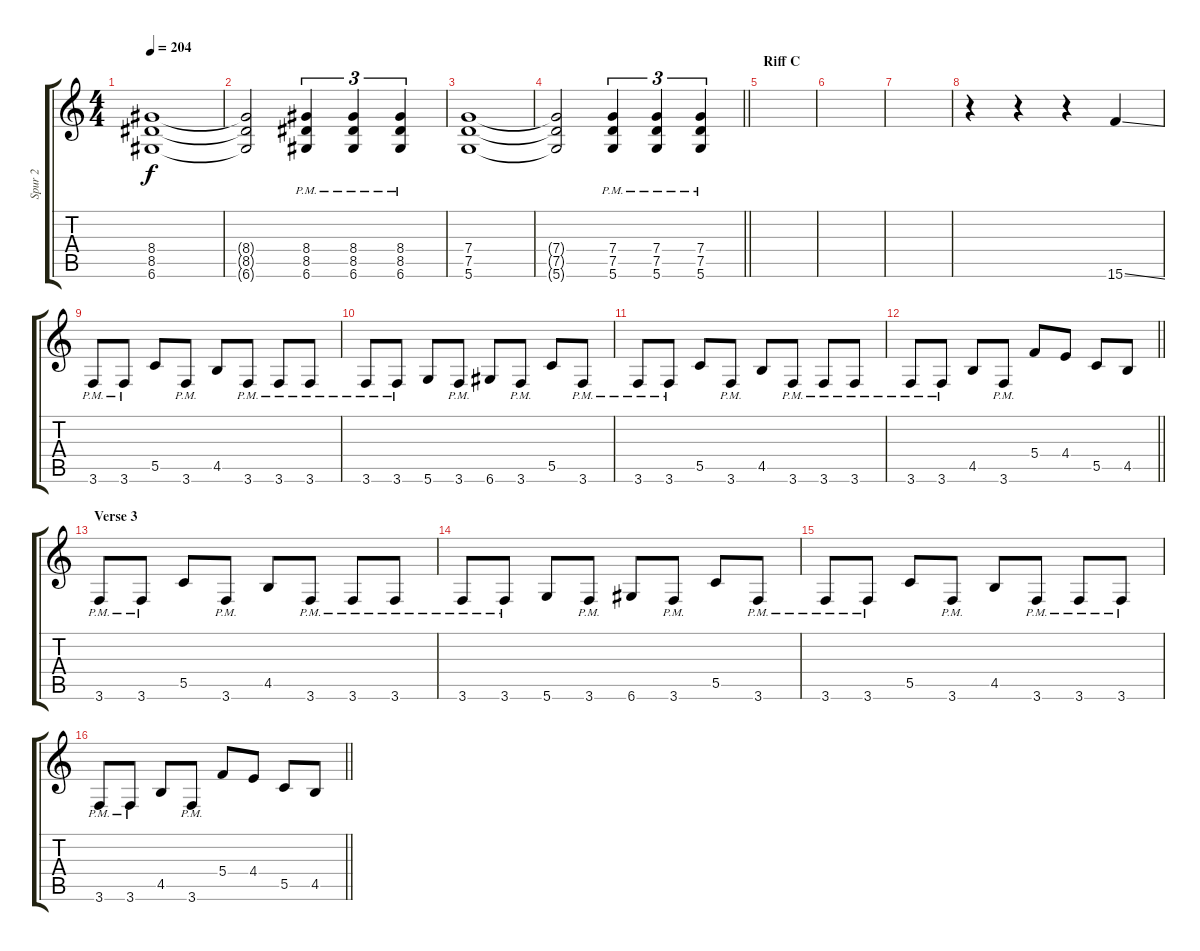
\track ("Spur 2" "Spur 2") {instrument distortionguitar}
\staff {score tabs}
\tuning (D4 A3 F3 C3 G2 D2) {hide}
\ts (4 4)
\tempo 204
\clef g2
\ks c
(8.4 8.5 6.6).1{dy f} |
(8.4{t} 8.5{t} 6.6{t}).2 (8.4{pm} 8.5{pm} 6.6{pm}).4{tu (3 2)} (8.4{pm} 8.5{pm} 6.6{pm}).4{tu (3 2)} (8.4{pm} 8.5{pm} 6.6{pm}).4{tu (3 2)} |
(7.4 7.5 5.6).1 |
\barLineRight lightlight
(7.4{t} 7.5{t} 5.6{t}).2 (7.4{pm} 7.5{pm} 5.6{pm}).4{tu (3 2)} (7.4{pm} 7.5{pm} 5.6{pm}).4{tu (3 2)} (7.4{pm} 7.5{pm} 5.6{pm}).4{tu (3 2)} |
\section ("" "Riff C")
|
|
|
r.4 r.4 r.4 15.6{ss}.4 |
3.6{pm}.8 3.6{pm}.8 5.5.8 3.6{pm}.8 4.5.8 3.6{pm}.8 3.6{pm}.8 3.6{pm}.8 |
3.6{pm}.8 3.6{pm}.8 5.6.8 3.6{pm}.8 6.6.8 3.6{pm}.8 5.5.8 3.6{pm}.8 |
3.6{pm}.8 3.6{pm}.8 5.5.8 3.6{pm}.8 4.5.8 3.6{pm}.8 3.6{pm}.8 3.6{pm}.8 |
\barLineRight lightlight
3.6{pm}.8 3.6{pm}.8 4.5.8 3.6{pm}.8 5.4.8 4.4.8 5.5.8 4.5.8 |
\section ("" "Verse 3")
3.6{pm}.8 3.6{pm}.8 5.5.8 3.6{pm}.8 4.5.8 3.6{pm}.8 3.6{pm}.8 3.6{pm}.8 |
3.6{pm}.8 3.6{pm}.8 5.6.8 3.6{pm}.8 6.6.8 3.6{pm}.8 5.5.8 3.6{pm}.8 |
3.6{pm}.8 3.6{pm}.8 5.5.8 3.6{pm}.8 4.5.8 3.6{pm}.8 3.6{pm}.8 3.6{pm}.8 |
\barLineRight lightlight
3.6{pm}.8 3.6{pm}.8 4.5.8 3.6{pm}.8 5.4.8 4.4.8 5.5.8 4.5.8
